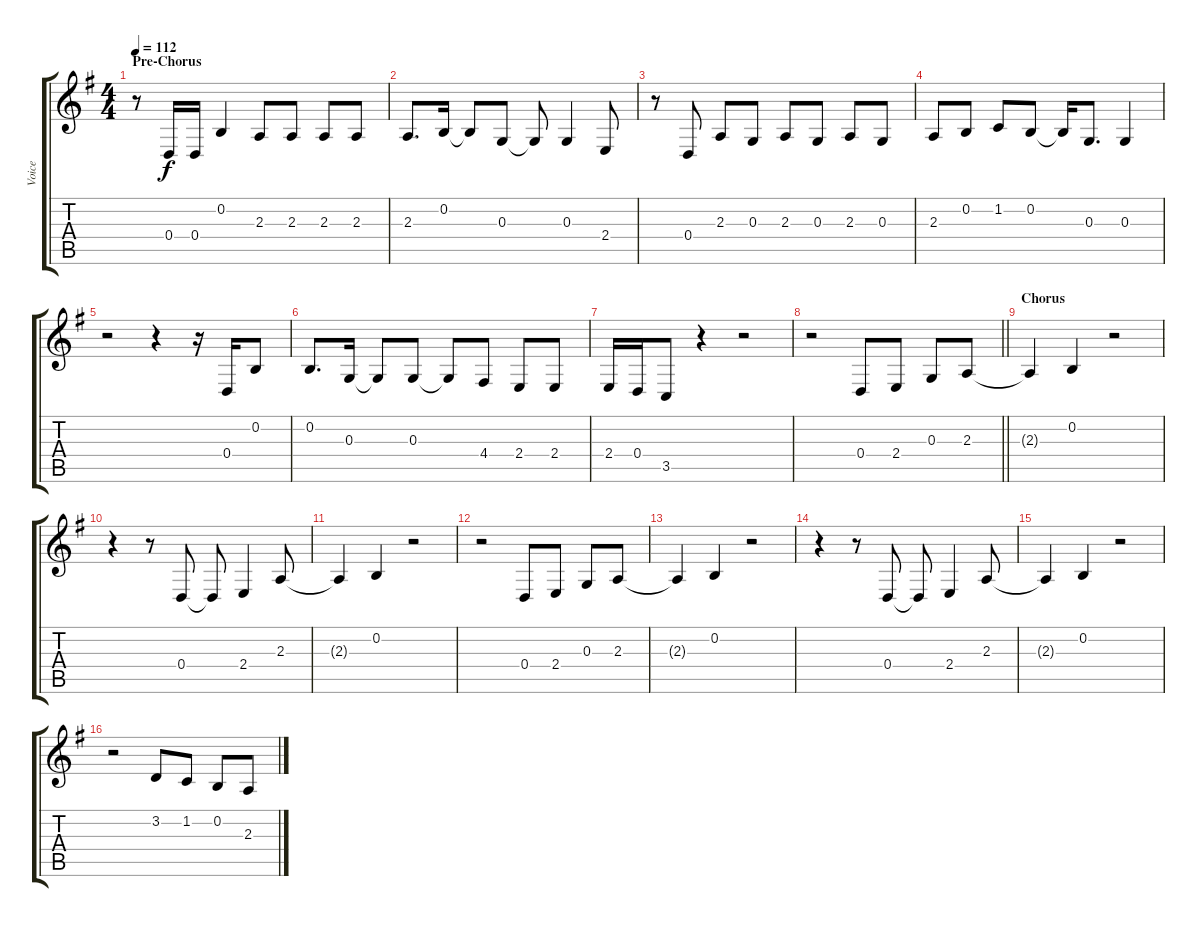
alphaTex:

\track ("Voice" "Voice") {instrument lead8bassandlead}
\staff {score tabs}
\tuning (E4 B3 G3 D3 A2 E2) {hide}
\ts (4 4)
\section ("" "Pre-Chorus")
\tempo 112
\clef g2
\ks g
r.8{dy f} 0.4.16 0.4.16 0.2.4 2.3.8 2.3.8 2.3.8 2.3.8 |
2.3.8{d} 0.2.16 0.2{t}.8 0.3.8 0.3{t}.8 0.3.4 2.4.8 |
r.8 0.4.8 2.3.8 0.3.8 2.3.8 0.3.8 2.3.8 0.3.8 |
2.3.8 0.2.8 1.2.8 0.2.8 0.2{t}.16 0.3.8{d} 0.3.4 |
r.2 r.4 r.16 0.4.16 0.2.8 |
0.2.8{d} 0.3.16 0.3{t}.8 0.3.8 0.3{t}.8 4.4.8 2.4.8 2.4.8 |
2.4.16 0.4.16 3.5.8 r.4 r.2 |
\barLineRight lightlight
r.2 0.4.8 2.4.8 0.3.8 2.3.8 |
\section ("" "Chorus")
2.3{t}.4 0.2.4 r.2 |
r.4 r.8 0.4.8 0.4{t}.8 2.4.4 2.3.8 |
2.3{t}.4 0.2.4 r.2 |
r.2 0.4.8 2.4.8 0.3.8 2.3.8 |
2.3{t}.4 0.2.4 r.2 |
r.4 r.8 0.4.8 0.4{t}.8 2.4.4 2.3.8 |
2.3{t}.4 0.2.4 r.2 |
r.2 3.2.8 1.2.8 0.2.8 2.3.8
